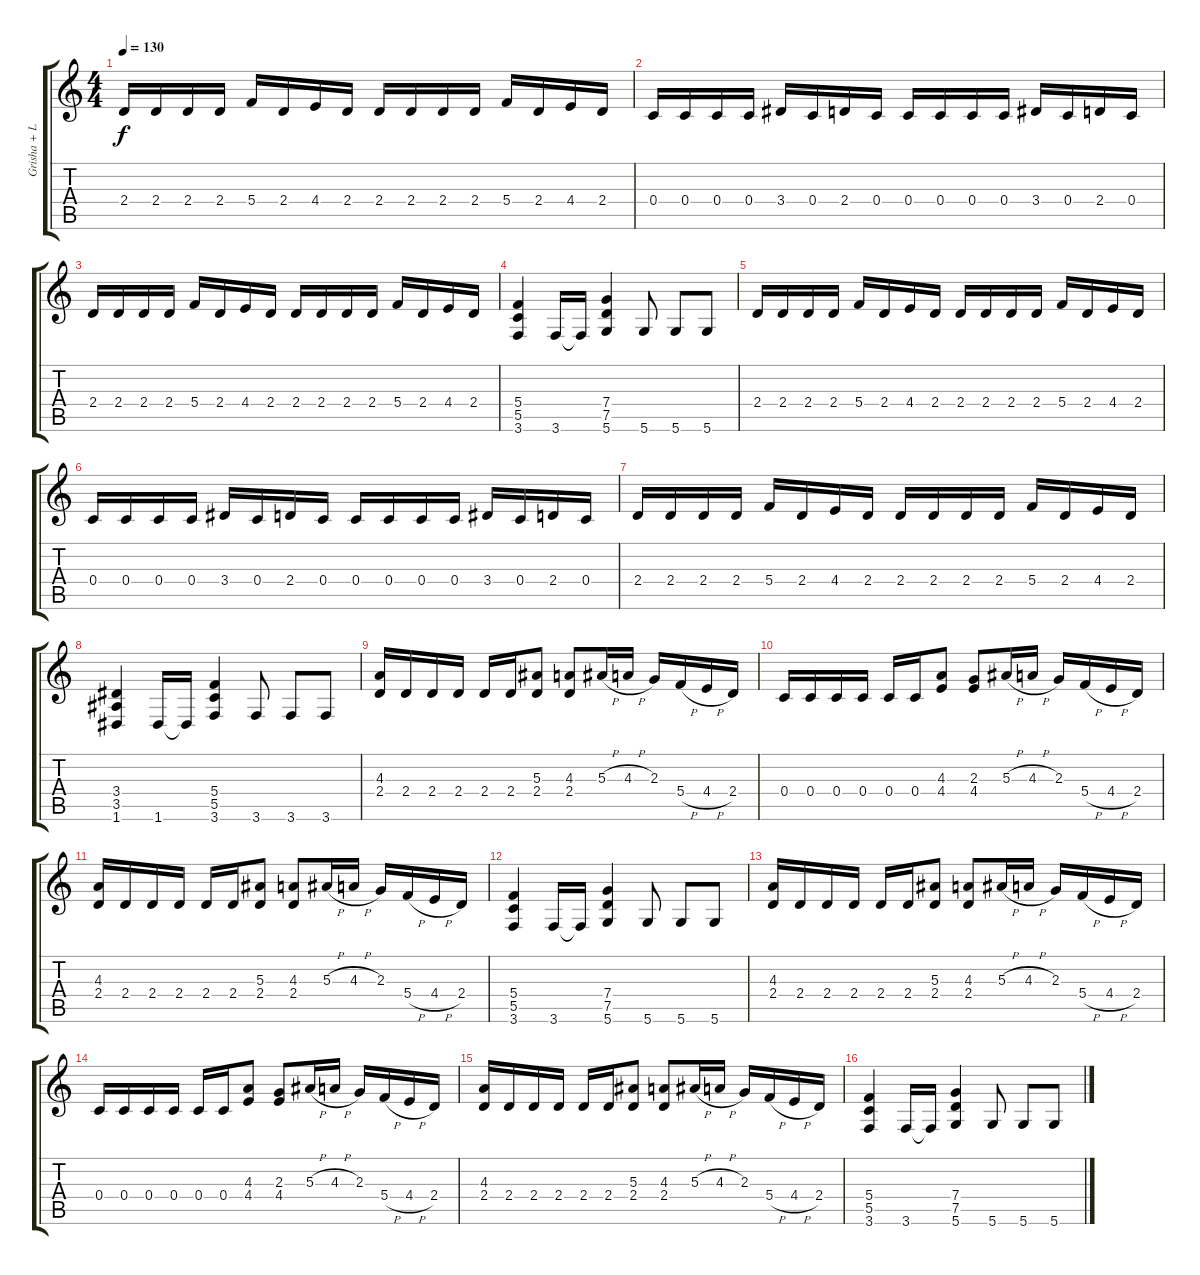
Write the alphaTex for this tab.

\track ("Grisha + Lyric" "Grisha + L") {instrument distortionguitar}
\staff {score tabs}
\tuning (D4 A3 F3 C3 G2 D2) {hide}
\ts (4 4)
\tempo 130
\clef g2
\ks c
2.4.16{dy f} 2.4.16 2.4.16 2.4.16 5.4.16 2.4.16 4.4.16 2.4.16 2.4.16 2.4.16 2.4.16 2.4.16 5.4.16 2.4.16 4.4.16 2.4.16 |
0.4.16 0.4.16 0.4.16 0.4.16 3.4.16 0.4.16 2.4.16 0.4.16 0.4.16 0.4.16 0.4.16 0.4.16 3.4.16 0.4.16 2.4.16 0.4.16 |
2.4.16 2.4.16 2.4.16 2.4.16 5.4.16 2.4.16 4.4.16 2.4.16 2.4.16 2.4.16 2.4.16 2.4.16 5.4.16 2.4.16 4.4.16 2.4.16 |
(5.4 5.5 3.6).4 3.6.16 3.6{t}.16 (7.4 7.5 5.6).4 5.6.8 5.6.8 5.6.8 |
2.4.16 2.4.16 2.4.16 2.4.16 5.4.16 2.4.16 4.4.16 2.4.16 2.4.16 2.4.16 2.4.16 2.4.16 5.4.16 2.4.16 4.4.16 2.4.16 |
0.4.16 0.4.16 0.4.16 0.4.16 3.4.16 0.4.16 2.4.16 0.4.16 0.4.16 0.4.16 0.4.16 0.4.16 3.4.16 0.4.16 2.4.16 0.4.16 |
2.4.16 2.4.16 2.4.16 2.4.16 5.4.16 2.4.16 4.4.16 2.4.16 2.4.16 2.4.16 2.4.16 2.4.16 5.4.16 2.4.16 4.4.16 2.4.16 |
(3.4 3.5 1.6).4 1.6.16 1.6{t}.16 (5.4 5.5 3.6).4 3.6.8 3.6.8 3.6.8 |
(4.3 2.4).16 2.4.16 2.4.16 2.4.16 2.4.16 2.4.16 (5.3 2.4).8 (4.3 2.4).8 5.3{h}.16 4.3{h}.16 2.3.16 5.4{h}.16 4.4{h}.16 2.4.16 |
0.4.16 0.4.16 0.4.16 0.4.16 0.4.16 0.4.16 (4.3 4.4).8 (2.3 4.4).8 5.3{h}.16 4.3{h}.16 2.3.16 5.4{h}.16 4.4{h}.16 2.4.16 |
(4.3 2.4).16 2.4.16 2.4.16 2.4.16 2.4.16 2.4.16 (5.3 2.4).8 (4.3 2.4).8 5.3{h}.16 4.3{h}.16 2.3.16 5.4{h}.16 4.4{h}.16 2.4.16 |
(5.4 5.5 3.6).4 3.6.16 3.6{t}.16 (7.4 7.5 5.6).4 5.6.8 5.6.8 5.6.8 |
(4.3 2.4).16 2.4.16 2.4.16 2.4.16 2.4.16 2.4.16 (5.3 2.4).8 (4.3 2.4).8 5.3{h}.16 4.3{h}.16 2.3.16 5.4{h}.16 4.4{h}.16 2.4.16 |
0.4.16 0.4.16 0.4.16 0.4.16 0.4.16 0.4.16 (4.3 4.4).8 (2.3 4.4).8 5.3{h}.16 4.3{h}.16 2.3.16 5.4{h}.16 4.4{h}.16 2.4.16 |
(4.3 2.4).16 2.4.16 2.4.16 2.4.16 2.4.16 2.4.16 (5.3 2.4).8 (4.3 2.4).8 5.3{h}.16 4.3{h}.16 2.3.16 5.4{h}.16 4.4{h}.16 2.4.16 |
(5.4 5.5 3.6).4 3.6.16 3.6{t}.16 (7.4 7.5 5.6).4 5.6.8 5.6.8 5.6.8
